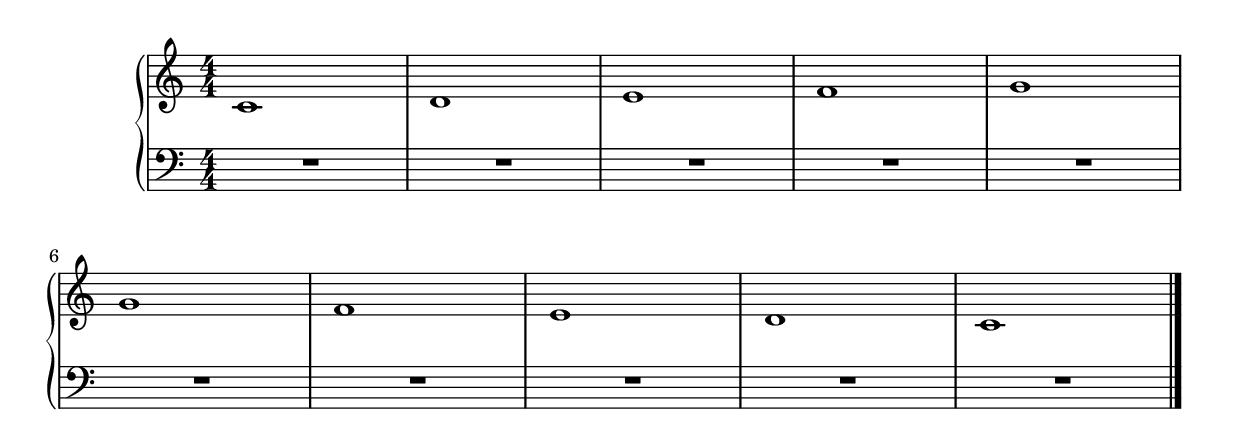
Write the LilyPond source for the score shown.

\version "2.20.0"
\header {
\include "lilypond-book-preamble.ly"
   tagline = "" % removed
 }
\score {
 {
  % first lesson ex.10
% ascending and descending pentachord
% updated 8 July 2021

\new PianoStaff
<<
\new Staff = "upper"
\relative c' {
  \clef treble
  \numericTimeSignature
  \time 4/4
  	c1 | d1 | e1 | f1 | g1 | g1 | f1 | e1 | d1 | c1 \bar "|."}
\new Staff = "lower"
\relative c {
  \clef bass
  \numericTimeSignature
  \time 4/4
   	R1 | R1 | R1 | R1 | R1 | R1 | R1 | R1 | R1 | R1 \bar "|." }
>>

}
\layout {
  \context {
      \Score 
      proportionalNotationDuration =  #(ly:make-moment 1/5)
 }
 }
\midi {\tempo 4 = 60}
}
